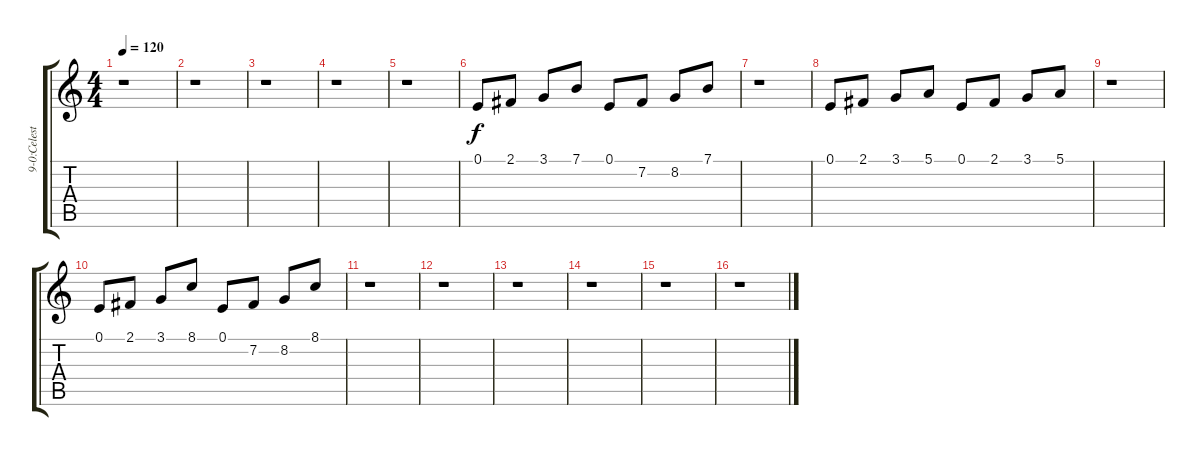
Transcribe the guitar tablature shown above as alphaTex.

\track ("9-0:Celesta" "9-0:Celest") {instrument celesta}
\staff {score tabs}
\tuning (E4 B3 G3 D3 A2 E2) {hide}
\ts (4 4)
\tempo 120
\clef g2
\ks c
r.1{dy f} |
r.1 |
r.1 |
r.1 |
r.1 |
0.1.8 2.1.8 3.1.8 7.1.8 0.1.8 7.2.8 8.2.8 7.1.8 |
r.1 |
0.1.8 2.1.8 3.1.8 5.1.8 0.1.8 2.1.8 3.1.8 5.1.8 |
r.1 |
0.1.8 2.1.8 3.1.8 8.1.8 0.1.8 7.2.8 8.2.8 8.1.8 |
r.1 |
r.1 |
r.1 |
r.1 |
r.1 |
r.1
